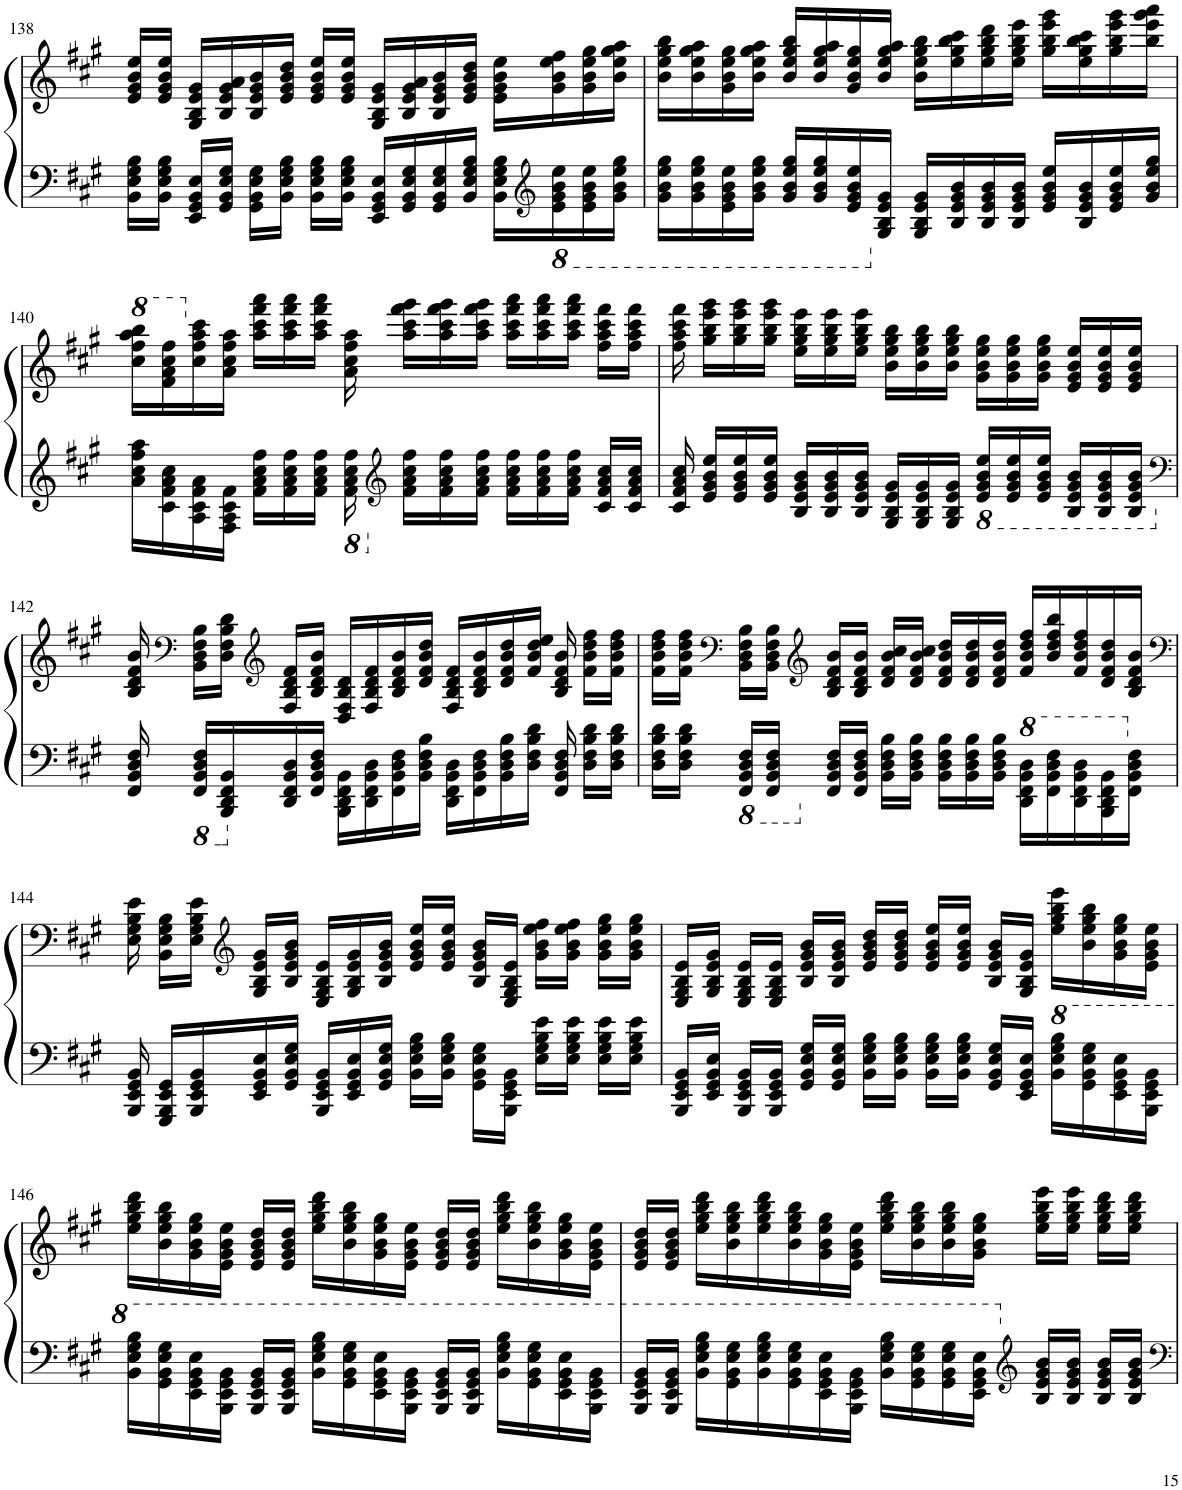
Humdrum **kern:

**kern	**kern
*part1	*part1
*staff2	*staff1
*I"Piano	*
*I'Pno.	*
!!LO:PB:g=z
*clefF4	*clefG2
*k[f#c#g#]	*k[f#c#g#]
*M4/4	*M4/4
=138	=138
16BB\ 16E\ 16G#\ 16B\LL	16e/ 16g#/ 16b/ 16ee/LL
16BB\ 16E\ 16G#\ 16B\JJ	16e/ 16g#/ 16b/ 16ee/JJ
16EE/ 16GG#/ 16BB/ 16E/LL	16G#/ 16B/ 16e/ 16g#/LL
16GG#/ 16BB/ 16E/ 16G#/JJ	16B/ 16e/ 16g#/ 16a/
16GG#\ 16BB\ 16E\ 16G#\LL	16B/ 16e/ 16g#/ 16b/
16BB\ 16E\ 16G#\ 16B\JJ	16e/ 16g#/ 16b/ 16dd/JJ
16BB\ 16E\ 16G#\ 16B\LL	16e/ 16g#/ 16b/ 16ee/LL
16BB\ 16E\ 16G#\ 16B\JJ	16e/ 16g#/ 16b/ 16ee/JJ
16EE/ 16GG#/ 16BB/ 16E/LL	16G#/ 16B/ 16e/ 16g#/LL
16GG#/ 16BB/ 16E/ 16G#/	16B/ 16e/ 16g#/ 16a/
16GG#/ 16BB/ 16E/ 16G#/	16B/ 16e/ 16g#/ 16b/
16BB/ 16E/ 16G#/ 16B/JJ	16e/ 16g#/ 16b/ 16dd/JJ
16BB\ 16E\ 16G#\ 16B\LL	16e\ 16g#\ 16b\ 16ee\LL
*clefG2	*
*8ba	*
16E\ 16G#\ 16B\ 16e\	16g#\ 16b\ 16ee\ 16ff#\
16E\ 16G#\ 16B\ 16e\	16g#\ 16b\ 16ee\ 16gg#\
16G#\ 16B\ 16e\ 16g#\JJ	16b\ 16ee\ 16gg#\ 16aa\JJ
=139	=139
16G#\ 16B\ 16e\ 16g#\LL	16b\ 16ee\ 16gg#\ 16bb\LL
16G#\ 16B\ 16e\ 16g#\	16b\ 16ee\ 16gg#\ 16aa\
16E\ 16G#\ 16B\ 16e\	16g#\ 16b\ 16ee\ 16gg#\
16G#\ 16B\ 16e\ 16g#\JJ	16b\ 16ee\ 16gg#\ 16aa\JJ
16G#/ 16B/ 16e/ 16g#/LL	16b/ 16ee/ 16gg#/ 16bb/LL
16G#/ 16B/ 16e/ 16g#/	16b/ 16ee/ 16gg#/ 16aa/
16E/ 16G#/ 16B/ 16e/	16g#/ 16b/ 16ee/ 16gg#/
*X8ba	*
16G#/ 16B/ 16e/ 16g#/JJ	16b/ 16ee/ 16gg#/ 16aa/JJ
16G#/ 16B/ 16e/ 16g#/LL	16b\ 16ee\ 16gg#\ 16bb\LL
16B/ 16e/ 16g#/ 16b/	16ee\ 16gg#\ 16bb\ 16ccc#\
16B/ 16e/ 16g#/ 16b/	16ee\ 16gg#\ 16bb\ 16ddd\
16B/ 16e/ 16g#/ 16b/JJ	16ee\ 16gg#\ 16bb\ 16eee\JJ
16e/ 16g#/ 16b/ 16ee/LL	16gg#\ 16bb\ 16eee\ 16ggg#\LL
16B/ 16e/ 16g#/ 16b/	16ee\ 16gg#\ 16bb\ 16ccc#\
16e/ 16g#/ 16b/ 16ee/	16gg#\ 16bb\ 16eee\ 16ggg#\
16g#/ 16b/ 16ee/ 16gg#/JJ	16bb\ 16eee\ 16ggg#\ 16aaa\JJ
!!LO:LB:g=z
=140	=140
*	*8va
16a\ 16cc#\ 16ff#\ 16aa\LL	16ccc#\ 16fff#\ 16aaa\ 16bbb\LL
16c#\ 16f#\ 16a\ 16cc#\	16ff#\ 16aa\ 16ccc#\ 16fff#\
*	*X8va
16A\ 16c#\ 16f#\ 16a\	16cc#\ 16ff#\ 16aa\ 16ccc#\
16F#\ 16A\ 16c#\ 16f#\JJ	16a\ 16cc#\ 16ff#\ 16aa\JJ
16f#\ 16a\ 16cc#\ 16ff#\LL	16aa\ 16ccc#\ 16fff#\ 16aaa\LL
16f#\ 16a\ 16cc#\ 16ff#\	16aa\ 16ccc#\ 16fff#\ 16aaa\
16f#\ 16a\ 16cc#\ 16ff#\JJ	16aa\ 16ccc#\ 16fff#\ 16aaa\JJ
*8ba	*
16F#\ 16A\ 16c#\ 16f#\	16a\ 16cc#\ 16ff#\ 16aa\
*clefG2	*
*X8ba	*
16f#\ 16a\ 16cc#\ 16ff#\LL	16aa\ 16ccc#\ 16fff#\ 16ggg#\LL
16f#\ 16a\ 16cc#\ 16ff#\	16aa\ 16ccc#\ 16fff#\ 16ggg#\
16f#\ 16a\ 16cc#\ 16ff#\JJ	16aa\ 16ccc#\ 16fff#\ 16ggg#\JJ
16f#\ 16a\ 16cc#\ 16ff#\LL	16aa\ 16ccc#\ 16fff#\ 16aaa\LL
16f#\ 16a\ 16cc#\ 16ff#\	16aa\ 16ccc#\ 16fff#\ 16aaa\
16f#\ 16a\ 16cc#\ 16ff#\JJ	16aa\ 16ccc#\ 16fff#\ 16aaa\JJ
16c#/ 16f#/ 16a/ 16cc#/LL	16ff#\ 16aa\ 16ccc#\ 16fff#\LL
16c#/ 16f#/ 16a/ 16cc#/JJ	16ff#\ 16aa\ 16ccc#\ 16fff#\JJ
=141	=141
16c#/ 16f#/ 16a/ 16cc#/	16ff#\ 16aa\ 16ccc#\ 16fff#\
16e/ 16g#/ 16b/ 16ee/LL	16gg#\ 16bb\ 16eee\ 16ggg#\LL
16e/ 16g#/ 16b/ 16ee/	16gg#\ 16bb\ 16eee\ 16ggg#\
16e/ 16g#/ 16b/ 16ee/JJ	16gg#\ 16bb\ 16eee\ 16ggg#\JJ
16B/ 16e/ 16g#/ 16b/LL	16ee\ 16gg#\ 16bb\ 16eee\LL
16B/ 16e/ 16g#/ 16b/	16ee\ 16gg#\ 16bb\ 16eee\
16B/ 16e/ 16g#/ 16b/JJ	16ee\ 16gg#\ 16bb\ 16eee\JJ
16G#/ 16B/ 16e/ 16g#/LL	16b\ 16ee\ 16gg#\ 16bb\LL
16G#/ 16B/ 16e/ 16g#/	16b\ 16ee\ 16gg#\ 16bb\
16G#/ 16B/ 16e/ 16g#/JJ	16b\ 16ee\ 16gg#\ 16bb\JJ
*8ba	*
16E/ 16G#/ 16B/ 16e/LL	16g#\ 16b\ 16ee\ 16gg#\LL
16E/ 16G#/ 16B/ 16e/	16g#\ 16b\ 16ee\ 16gg#\
16E/ 16G#/ 16B/ 16e/JJ	16g#\ 16b\ 16ee\ 16gg#\JJ
16BB/ 16E/ 16G#/ 16B/LL	16e/ 16g#/ 16b/ 16ee/LL
16BB/ 16E/ 16G#/ 16B/	16e/ 16g#/ 16b/ 16ee/
16BB/ 16E/ 16G#/ 16B/JJ	16e/ 16g#/ 16b/ 16ee/JJ
!!LO:LB:g=z
=142	=142
*clefF4	*
*X8ba	*
16FF#/ 16BB/ 16D/ 16F#/	16B/ 16d/ 16f#/ 16b/
*	*clefF4
*8ba	*
16FFF#/ 16BBB/ 16DD/ 16FF#/LL	16BB\ 16D\ 16F#\ 16B\LL
*X8ba	*
16BBB/ 16DD/ 16FF#/ 16BB/	16D\ 16F#\ 16B\ 16d\JJ
*	*clefG2
16DD/ 16FF#/ 16BB/ 16D/	16F#/ 16B/ 16d/ 16f#/LL
16FF#/ 16BB/ 16D/ 16F#/JJ	16B/ 16d/ 16f#/ 16b/JJ
16BBB\ 16DD\ 16FF#\ 16BB\LL	16D/ 16F#/ 16B/ 16d/LL
16DD\ 16FF#\ 16BB\ 16D\	16F#/ 16B/ 16d/ 16f#/
16FF#\ 16BB\ 16D\ 16F#\	16B/ 16d/ 16f#/ 16b/
16BB\ 16D\ 16F#\ 16B\JJ	16d/ 16f#/ 16b/ 16dd/JJ
16DD\ 16FF#\ 16BB\ 16D\LL	16F#/ 16B/ 16d/ 16f#/LL
16FF#\ 16BB\ 16D\ 16F#\	16B/ 16d/ 16f#/ 16b/
16BB\ 16D\ 16F#\ 16B\	16d/ 16f#/ 16b/ 16dd/
16D\ 16F#\ 16B\ 16d\JJ	16f#/ 16b/ 16dd/ 16ee/JJ
16FF#/ 16BB/ 16D/ 16F#/	16B/ 16d/ 16f#/ 16b/
16D\ 16F#\ 16B\ 16d\LL	16f#\ 16b\ 16dd\ 16ff#\LL
16D\ 16F#\ 16B\ 16d\JJ	16f#\ 16b\ 16dd\ 16ff#\JJ
=143	=143
16D\ 16F#\ 16B\ 16d\LL	16f#\ 16b\ 16dd\ 16ff#\LL
16D\ 16F#\ 16B\ 16d\JJ	16f#\ 16b\ 16dd\ 16ff#\JJ
*	*clefF4
*8ba	*
16FFF#/ 16BBB/ 16DD/ 16FF#/LL	16BB\ 16D\ 16F#\ 16B\LL
16FFF#/ 16BBB/ 16DD/ 16FF#/JJ	16BB\ 16D\ 16F#\ 16B\JJ
*	*clefG2
*X8ba	*
16FF#/ 16BB/ 16D/ 16F#/LL	16B/ 16d/ 16f#/ 16b/LL
16FF#/ 16BB/ 16D/ 16F#/JJ	16B/ 16d/ 16f#/ 16b/JJ
16BB\ 16D\ 16F#\ 16B\LL	16d/ 16f#/ 16b/ 16cc#/LL
16BB\ 16D\ 16F#\ 16B\JJ	16d/ 16f#/ 16b/ 16cc#/JJ
16BB\ 16D\ 16F#\ 16B\LL	16d/ 16f#/ 16b/ 16dd/LL
16BB\ 16D\ 16F#\ 16B\	16d/ 16f#/ 16b/ 16dd/
16BB\ 16D\ 16F#\ 16B\JJ	16d/ 16f#/ 16b/ 16dd/JJ
*8va	*
16D\ 16F#\ 16B\ 16d\LL	16f#/ 16b/ 16dd/ 16ff#/LL
16F#\ 16B\ 16d\ 16f#\	16b/ 16dd/ 16ff#/ 16bb/
16D\ 16F#\ 16B\ 16d\	16f#/ 16b/ 16dd/ 16ff#/
16BB\ 16D\ 16F#\ 16B\	16d/ 16f#/ 16b/ 16dd/
*X8va	*
16FF#\ 16BB\ 16D\ 16F#\JJ	16B/ 16d/ 16f#/ 16b/JJ
!!LO:LB:g=z
=144	=144
*	*clefF4
16BBB/ 16EE/ 16GG#/ 16BB/	16E\ 16G#\ 16B\ 16e\
16GGG#/ 16BBB/ 16EE/ 16GG#/LL	16BB\ 16E\ 16G#\ 16B\LL
16BBB/ 16EE/ 16GG#/ 16BB/	16E\ 16G#\ 16B\ 16e\JJ
*	*clefG2
16EE/ 16GG#/ 16BB/ 16E/	16G#/ 16B/ 16e/ 16g#/LL
16GG#/ 16BB/ 16E/ 16G#/JJ	16B/ 16e/ 16g#/ 16b/JJ
16BBB/ 16EE/ 16GG#/ 16BB/LL	16E/ 16G#/ 16B/ 16e/LL
16EE/ 16GG#/ 16BB/ 16E/	16G#/ 16B/ 16e/ 16g#/
16GG#/ 16BB/ 16E/ 16G#/JJ	16B/ 16e/ 16g#/ 16b/JJ
16BB\ 16E\ 16G#\ 16B\LL	16e/ 16g#/ 16b/ 16ee/LL
16BB\ 16E\ 16G#\ 16B\JJ	16e/ 16g#/ 16b/ 16ee/JJ
16GG#\ 16BB\ 16E\ 16G#\LL	16B/ 16e/ 16g#/ 16b/LL
16BBB\ 16EE\ 16GG#\ 16BB\JJ	16E/ 16G#/ 16B/ 16e/JJ
16E\ 16G#\ 16B\ 16e\LL	16g#\ 16b\ 16ee\ 16ff#\LL
16E\ 16G#\ 16B\ 16e\JJ	16g#\ 16b\ 16ee\ 16ff#\JJ
16E\ 16G#\ 16B\ 16e\LL	16g#\ 16b\ 16ee\ 16gg#\LL
16E\ 16G#\ 16B\ 16e\JJ	16g#\ 16b\ 16ee\ 16gg#\JJ
=145	=145
16BBB/ 16EE/ 16GG#/ 16BB/LL	16E/ 16G#/ 16B/ 16e/LL
16EE/ 16GG#/ 16BB/ 16E/JJ	16G#/ 16B/ 16e/ 16g#/JJ
16BBB/ 16EE/ 16GG#/ 16BB/LL	16E/ 16G#/ 16B/ 16e/LL
16BBB/ 16EE/ 16GG#/ 16BB/JJ	16E/ 16G#/ 16B/ 16e/JJ
16GG#/ 16BB/ 16E/ 16G#/LL	16B/ 16e/ 16g#/ 16b/LL
16GG#/ 16BB/ 16E/ 16G#/JJ	16B/ 16e/ 16g#/ 16b/JJ
16BB\ 16E\ 16G#\ 16B\LL	16e/ 16g#/ 16b/ 16dd/LL
16BB\ 16E\ 16G#\ 16B\JJ	16e/ 16g#/ 16b/ 16dd/JJ
16BB\ 16E\ 16G#\ 16B\LL	16e/ 16g#/ 16b/ 16ee/LL
16BB\ 16E\ 16G#\ 16B\JJ	16e/ 16g#/ 16b/ 16ee/JJ
16GG#/ 16BB/ 16E/ 16G#/LL	16B/ 16e/ 16g#/ 16b/LL
16EE/ 16GG#/ 16BB/ 16E/JJ	16G#/ 16B/ 16e/ 16g#/JJ
*8va	*
16B\ 16e\ 16g#\ 16b\LL	16ee\ 16gg#\ 16bb\ 16eee\LL
16G#\ 16B\ 16e\ 16g#\	16b\ 16ee\ 16gg#\ 16bb\
16E\ 16G#\ 16B\ 16e\	16g#\ 16b\ 16ee\ 16gg#\
16BB\ 16E\ 16G#\ 16B\JJ	16e\ 16g#\ 16b\ 16ee\JJ
!!LO:LB:g=z
=146	=146
16B\ 16e\ 16g#\ 16b\LL	16ee\ 16gg#\ 16bb\ 16ddd\LL
16G#\ 16B\ 16e\ 16g#\	16b\ 16ee\ 16gg#\ 16bb\
16E\ 16G#\ 16B\ 16e\	16g#\ 16b\ 16ee\ 16gg#\
16BB\ 16E\ 16G#\ 16B\JJ	16e\ 16g#\ 16b\ 16ee\JJ
16BB/ 16E/ 16G#/ 16B/LL	16e/ 16g#/ 16b/ 16dd/LL
16BB/ 16E/ 16G#/ 16B/JJ	16e/ 16g#/ 16b/ 16dd/JJ
16B\ 16e\ 16g#\ 16b\LL	16ee\ 16gg#\ 16bb\ 16ddd\LL
16G#\ 16B\ 16e\ 16g#\	16b\ 16ee\ 16gg#\ 16bb\
16E\ 16G#\ 16B\ 16e\	16g#\ 16b\ 16ee\ 16gg#\
16BB\ 16E\ 16G#\ 16B\JJ	16e\ 16g#\ 16b\ 16ee\JJ
16BB/ 16E/ 16G#/ 16B/LL	16e/ 16g#/ 16b/ 16dd/LL
16BB/ 16E/ 16G#/ 16B/JJ	16e/ 16g#/ 16b/ 16dd/JJ
16B\ 16e\ 16g#\ 16b\LL	16ee\ 16gg#\ 16bb\ 16ddd\LL
16G#\ 16B\ 16e\ 16g#\	16b\ 16ee\ 16gg#\ 16bb\
16E\ 16G#\ 16B\ 16e\	16g#\ 16b\ 16ee\ 16gg#\
16BB\ 16E\ 16G#\ 16B\JJ	16e\ 16g#\ 16b\ 16ee\JJ
=147	=147
16BB/ 16E/ 16G#/ 16B/LL	16e/ 16g#/ 16b/ 16dd/LL
16BB/ 16E/ 16G#/ 16B/JJ	16e/ 16g#/ 16b/ 16dd/JJ
16B\ 16e\ 16g#\ 16b\LL	16ee\ 16gg#\ 16bb\ 16ddd\LL
16G#\ 16B\ 16e\ 16g#\	16b\ 16ee\ 16gg#\ 16bb\
16B\ 16e\ 16g#\ 16b\	16ee\ 16gg#\ 16bb\ 16ddd\
16G#\ 16B\ 16e\ 16g#\	16b\ 16ee\ 16gg#\ 16bb\
16E\ 16G#\ 16B\ 16e\	16g#\ 16b\ 16ee\ 16gg#\
16BB\ 16E\ 16G#\ 16B\JJ	16e\ 16g#\ 16b\ 16ee\JJ
16B\ 16e\ 16g#\ 16b\LL	16ee\ 16gg#\ 16bb\ 16ddd\LL
16G#\ 16B\ 16e\ 16g#\	16b\ 16ee\ 16gg#\ 16bb\
16G#\ 16B\ 16e\ 16g#\	16b\ 16ee\ 16gg#\ 16bb\
16E\ 16G#\ 16B\ 16e\JJ	16g#\ 16b\ 16ee\ 16gg#\JJ
*clefG2	*
*X8va	*
16B/ 16e/ 16g#/ 16b/LL	16ee\ 16gg#\ 16bb\ 16eee\LL
16B/ 16e/ 16g#/ 16b/JJ	16ee\ 16gg#\ 16bb\ 16eee\JJ
16B/ 16e/ 16g#/ 16b/LL	16ee\ 16gg#\ 16bb\ 16ddd\LL
16B/ 16e/ 16g#/ 16b/JJ	16ee\ 16gg#\ 16bb\ 16ddd\JJ
=	=
*-	*-
